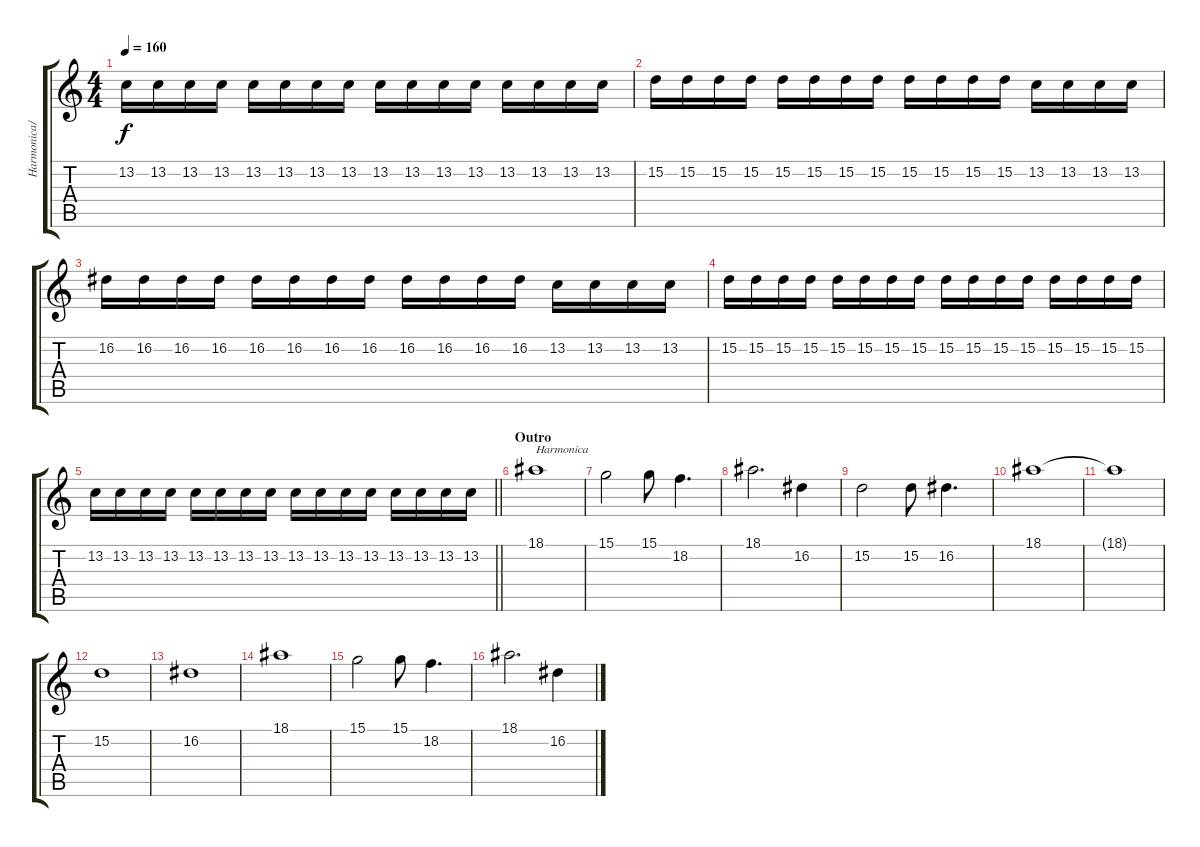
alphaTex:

\track ("Harmonica/Additional Guitar" "Harmonica/") {instrument harmonica}
\staff {score tabs}
\tuning (E4 B3 G3 D3 A2 E2) {hide}
\ts (4 4)
\tempo 160
\clef g2
\ks c
13.2.16{dy f} 13.2.16 13.2.16 13.2.16 13.2.16 13.2.16 13.2.16 13.2.16 13.2.16 13.2.16 13.2.16 13.2.16 13.2.16 13.2.16 13.2.16 13.2.16 |
15.2.16 15.2.16 15.2.16 15.2.16 15.2.16 15.2.16 15.2.16 15.2.16 15.2.16 15.2.16 15.2.16 15.2.16 13.2.16 13.2.16 13.2.16 13.2.16 |
16.2.16 16.2.16 16.2.16 16.2.16 16.2.16 16.2.16 16.2.16 16.2.16 16.2.16 16.2.16 16.2.16 16.2.16 13.2.16 13.2.16 13.2.16 13.2.16 |
15.2.16 15.2.16 15.2.16 15.2.16 15.2.16 15.2.16 15.2.16 15.2.16 15.2.16 15.2.16 15.2.16 15.2.16 15.2.16 15.2.16 15.2.16 15.2.16 |
\barLineRight lightlight
13.2.16 13.2.16 13.2.16 13.2.16 13.2.16 13.2.16 13.2.16 13.2.16 13.2.16 13.2.16 13.2.16 13.2.16 13.2.16 13.2.16 13.2.16 13.2.16 |
\section ("" "Outro")
18.1.1{txt "Harmonica" instrument harmonica} |
15.1.2 15.1.8 18.2.4{d} |
18.1.2{d} 16.2.4 |
15.2.2 15.2.8 16.2.4{d} |
18.1.1 |
18.1{t}.1 |
15.2.1 |
16.2.1 |
18.1.1 |
15.1.2 15.1.8 18.2.4{d} |
18.1.2{d} 16.2.4
